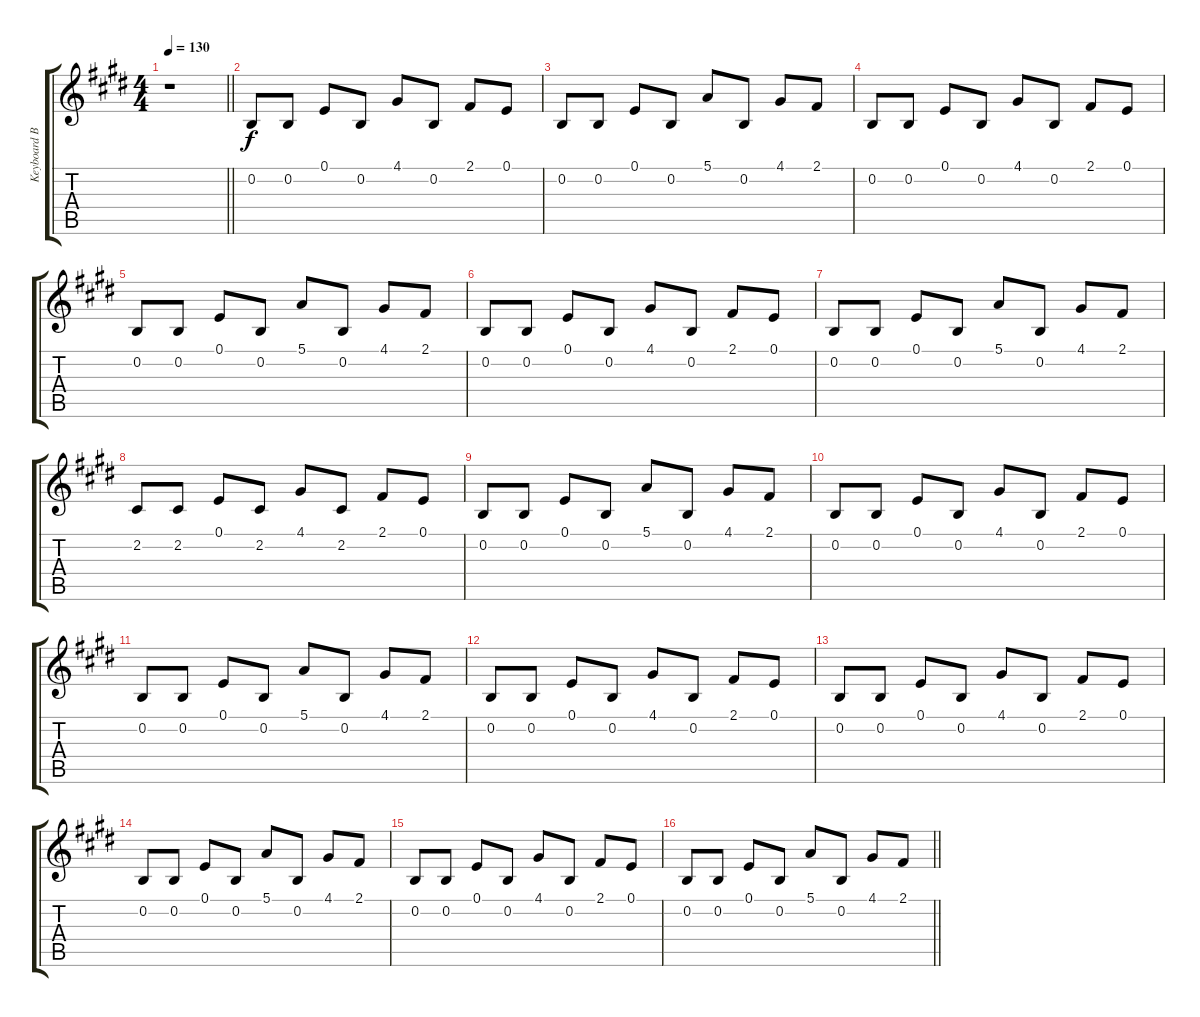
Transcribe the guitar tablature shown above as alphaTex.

\track ("Keyboard Bells - David Bryan" "Keyboard B") {instrument vibraphone}
\staff {score tabs}
\tuning (E4 B3 G3 D3 A2 E2) {hide}
\ts (4 4)
\tempo 130
\clef g2
\barLineRight lightlight
\ks c#minor
r.1{dy f} |
\ks e
0.2.8 0.2.8 0.1.8 0.2.8 4.1.8 0.2.8 2.1.8 0.1.8 |
\ks c#minor
0.2.8 0.2.8 0.1.8 0.2.8 5.1.8 0.2.8 4.1.8 2.1.8 |
0.2.8 0.2.8 0.1.8 0.2.8 4.1.8 0.2.8 2.1.8 0.1.8 |
0.2.8 0.2.8 0.1.8 0.2.8 5.1.8 0.2.8 4.1.8 2.1.8 |
\ks e
0.2.8 0.2.8 0.1.8 0.2.8 4.1.8 0.2.8 2.1.8 0.1.8 |
\ks c#minor
0.2.8 0.2.8 0.1.8 0.2.8 5.1.8 0.2.8 4.1.8 2.1.8 |
2.2.8 2.2.8 0.1.8 2.2.8 4.1.8 2.2.8 2.1.8 0.1.8 |
0.2.8 0.2.8 0.1.8 0.2.8 5.1.8 0.2.8 4.1.8 2.1.8 |
\ks e
0.2.8 0.2.8 0.1.8 0.2.8 4.1.8 0.2.8 2.1.8 0.1.8 |
\ks c#minor
0.2.8 0.2.8 0.1.8 0.2.8 5.1.8 0.2.8 4.1.8 2.1.8 |
0.2.8 0.2.8 0.1.8 0.2.8 4.1.8 0.2.8 2.1.8 0.1.8 |
0.2.8 0.2.8 0.1.8 0.2.8 4.1.8 0.2.8 2.1.8 0.1.8 |
\ks e
0.2.8 0.2.8 0.1.8 0.2.8 5.1.8 0.2.8 4.1.8 2.1.8 |
\ks c#minor
0.2.8 0.2.8 0.1.8 0.2.8 4.1.8 0.2.8 2.1.8 0.1.8 |
\barLineRight lightlight
0.2.8 0.2.8 0.1.8 0.2.8 5.1.8 0.2.8 4.1.8 2.1.8
